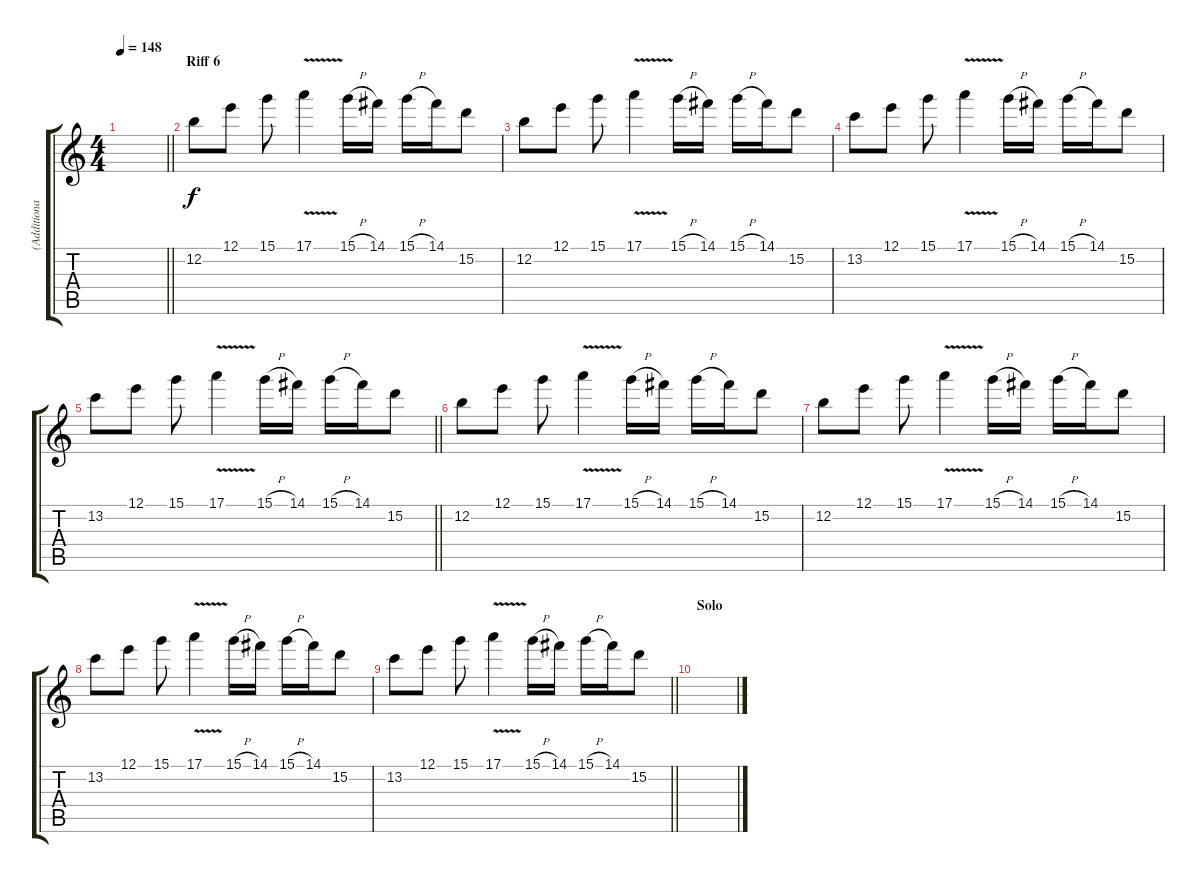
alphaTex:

\track ("(Additional Guitar)" "(Additiona") {instrument overdrivenguitar}
\staff {score tabs}
\tuning (E4 B3 G3 D3 A2 E2) {hide}
\ts (4 4)
\tempo 148
\clef g2
\barLineRight lightlight
\ks c
|
\section ("" "Riff 6")
12.2.8{volume 10 instrument distortionguitar} 12.1.8 15.1.8 17.1{v}.4 15.1{h}.16 14.1.16 15.1{h}.16 14.1.16 15.2.8 |
12.2.8 12.1.8 15.1.8 17.1{v}.4 15.1{h}.16 14.1.16 15.1{h}.16 14.1.16 15.2.8 |
13.2.8 12.1.8 15.1.8 17.1{v}.4 15.1{h}.16 14.1.16 15.1{h}.16 14.1.16 15.2.8 |
\barLineRight lightlight
13.2.8 12.1.8 15.1.8 17.1{v}.4 15.1{h}.16 14.1.16 15.1{h}.16 14.1.16 15.2.8 |
12.2.8 12.1.8 15.1.8 17.1{v}.4 15.1{h}.16 14.1.16 15.1{h}.16 14.1.16 15.2.8 |
12.2.8 12.1.8 15.1.8 17.1{v}.4 15.1{h}.16 14.1.16 15.1{h}.16 14.1.16 15.2.8 |
13.2.8 12.1.8 15.1.8 17.1{v}.4 15.1{h}.16 14.1.16 15.1{h}.16 14.1.16 15.2.8 |
\barLineRight lightlight
13.2.8 12.1.8 15.1.8 17.1{v}.4 15.1{h}.16 14.1.16 15.1{h}.16 14.1.16 15.2.8 |
\section ("" "Solo")
